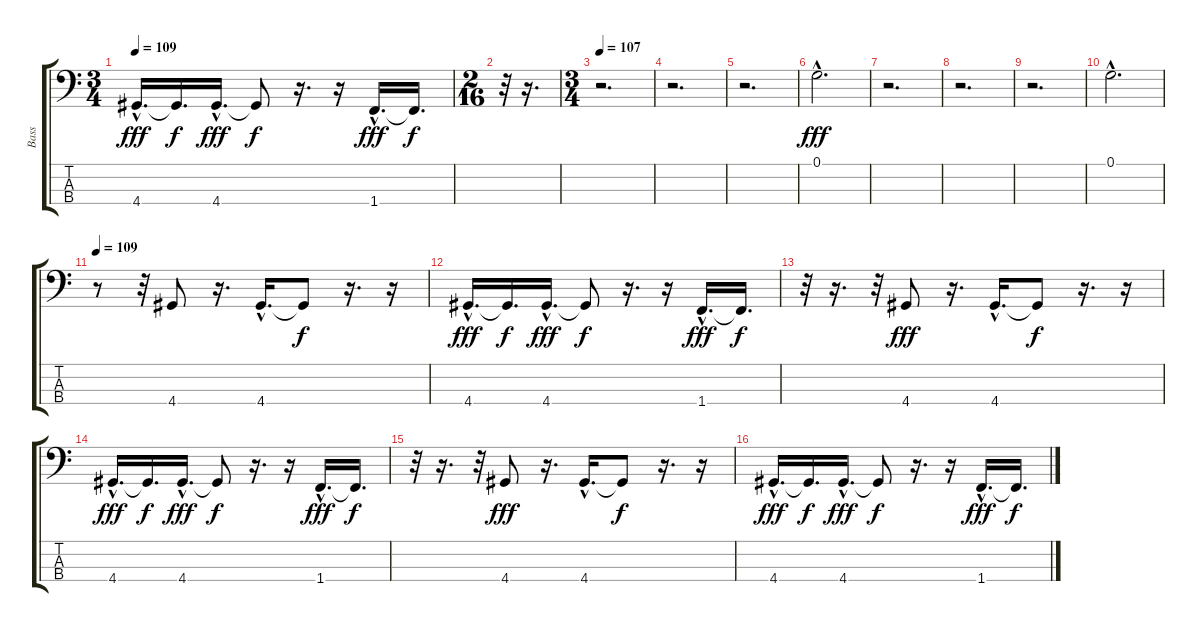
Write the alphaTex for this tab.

\track ("Bass" "Bass") {instrument electricbasspick}
\staff {score tabs}
\tuning (G2 D2 A1 E1) {hide}
\ts (3 4)
\tempo 109
\clef f4
\ks c
4.4{hac}.16{d dy fff} 4.4{t}.16{d dy f} 4.4{hac}.16{d dy fff} 4.4{t}.8{dy f} r.16{d} r.16 1.4{hac}.16{d dy fff} 1.4{t}.16{d dy f} |
\ts (2 16)
r.32 r.16{d} |
\ts (3 4)
\tempo 107
r.2{d} |
r.2{d} |
r.2{d} |
0.1{hac}.2{d dy fff} |
r.2{d} |
r.2{d} |
r.2{d} |
0.1{hac}.2{d} |
\tempo 109
r.8 r.32 4.4.8 r.16{d} 4.4{hac}.16{d} 4.4{t}.8{dy f} r.16{d} r.16 |
4.4{hac}.16{d dy fff} 4.4{t}.16{d dy f} 4.4{hac}.16{d dy fff} 4.4{t}.8{dy f} r.16{d} r.16 1.4{hac}.16{d dy fff} 1.4{t}.16{d dy f} |
r.32 r.16{d} r.32 4.4.8{dy fff} r.16{d} 4.4{hac}.16{d} 4.4{t}.8{dy f} r.16{d} r.16 |
4.4{hac}.16{d dy fff} 4.4{t}.16{d dy f} 4.4{hac}.16{d dy fff} 4.4{t}.8{dy f} r.16{d} r.16 1.4{hac}.16{d dy fff} 1.4{t}.16{d dy f} |
r.32 r.16{d} r.32 4.4.8{dy fff} r.16{d} 4.4{hac}.16{d} 4.4{t}.8{dy f} r.16{d} r.16 |
4.4{hac}.16{d dy fff} 4.4{t}.16{d dy f} 4.4{hac}.16{d dy fff} 4.4{t}.8{dy f} r.16{d} r.16 1.4{hac}.16{d dy fff} 1.4{t}.16{d dy f}
